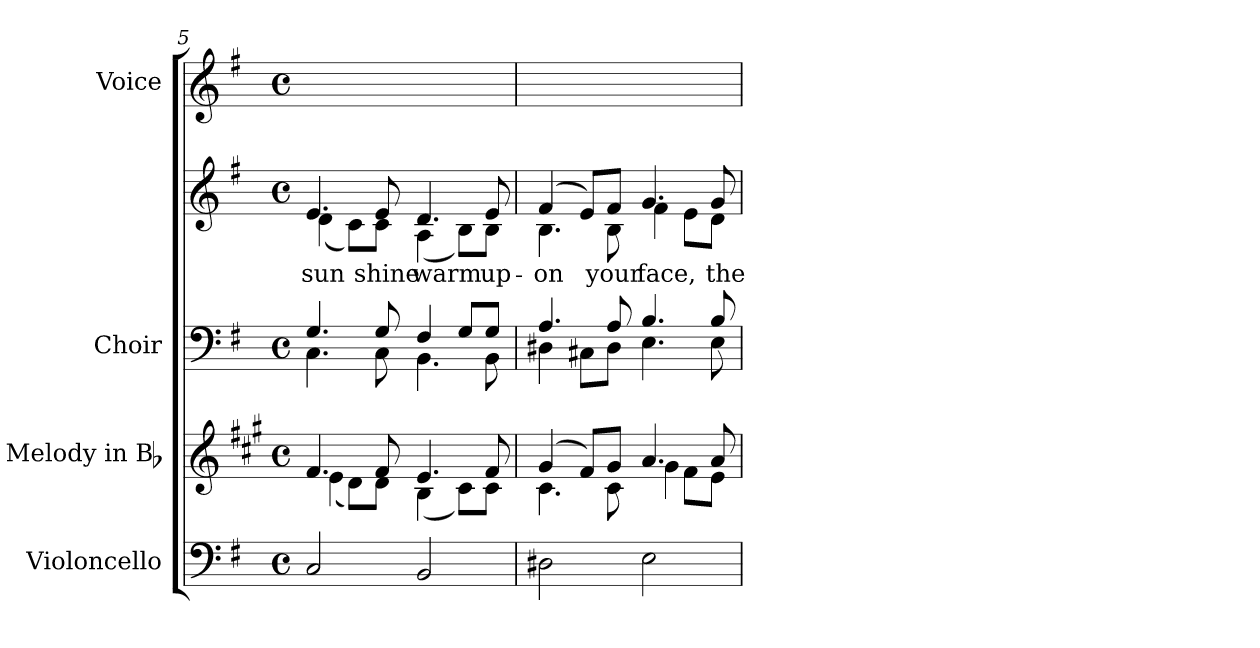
**kern	**kern	**kern	**kern	**text	**kern	**text
*part4	*part3	*part2	*part2	*part2	*part1	*part1
*staff5	*staff4	*staff3	*staff2	*staff2	*staff1	*staff1
*I"Violoncello	*I"Melody in Bb	*I"Choir	*	*	*I"Voice	*
*I'Vc.	*I'Bb	*I'Choir	*	*	*I'Voice	*
!!LO:LB:g=z
*clefF4	*clefG2	*clefF4	*clefG2	*	*clefG2	*
*	*ITrd1c2	*	*	*	*	*
*k[f#]	*k[f#]	*k[f#]	*k[f#]	*	*k[f#]	*
*G:	*G:	*G:	*G:	*	*G:	*
*M4/4	*M4/4	*M4/4	*M4/4	*	*M4/4	*
*met(c)	*met(c)	*met(c)	*met(c)	*	*met(c)	*
=5	=5	=5	=5	=5	=5	=5
*	*^	*^	*	*	*	*
!	!	!	!	!	!	!LO:LY:b:color=#000000	!	!
*	*	*	*	*	*^	*	*	*
!	!	!	!	!	!	!	!	!	!LO:LY:b:color=#000000
*	*	*	*	*	*	*	*	*^	*
2Ci/	4.ei/	(4di\	4.Gi/	4.Ci\	4.ei/	(4di\	sun	4.ei/yy	(4di\yy	sun
.	.	8ci\L)	.	.	.	8ci\L)	.	.	8ci/Lyy)	.
!	!	!	!	!	!	!	!LO:LY:b:color=#000000	!	!	!
!	!	!	!	!	!	!	!	!	!	!LO:LY:b:color=#000000
.	8ei/	8ci\J	8Gi/	8Ci\	8ei/	8ci\J	shine	8ei/yy	8ci/Jyy	shine
!	!	!	!	!	!	!	!LO:LY:b:color=#000000	!	!	!
!	!	!	!	!	!	!	!	!	!	!LO:LY:b:color=#000000
2BBi/	4.di/	(4Ai\	4F#i/	4.BBi\	4.di/	(4Ai\	warm	4.di/yy	(4Ai\yy	warm
.	.	8Bi\L)	8Gi/L	.	.	8Bi\L)	.	.	8Bi/Lyy)	.
!	!	!	!	!	!	!	!LO:LY:b:color=#000000	!	!	!
!	!	!	!	!	!	!	!	!	!	!LO:LY:b:color=#000000
.	8ei/	8Bi\J	8Gi/J	8BBi\	8ei/	8Bi\J	up-	8ei/yy	8Bi/Jyy	up-
=6	=6	=6	=6	=6	=6	=6	=6	=6	=6	=6
!	!	!	!	!	!	!	!LO:LY:b:color=#000000	!	!	!
!	!	!	!	!	!	!	!	!	!	!LO:LY:b:color=#000000
2D#Xi\	(4f#i/	4.Bi\	4.Ai/	4D#Xi\	(4f#i/	4.Bi\	-on	(4f#i/yy	4.Bi\yy	-on
.	8ei/L)	.	.	8C#Xi\L	8ei/L)	.	.	8ei/Lyy)	.	.
!	!	!	!	!	!	!	!LO:LY:b:color=#000000	!	!	!
!	!	!	!	!	!	!	!	!	!	!LO:LY:b:color=#000000
.	8f#i/J	8Bi\	8Ai/	8D#i\J	8f#i/J	8Bi\	your	8f#i/Jyy	8Bi/yy	your
!	!	!	!	!	!	!	!LO:LY:b:color=#000000	!	!	!
!	!	!	!	!	!	!	!	!	!	!LO:LY:b:color=#000000
2Ei\	4.gi/	4f#i\	4.Bi/	4.Ei\	4.gi/	4f#i\	face,	4.gi/yy	4f#i\yy	face,
.	.	8ei\L	.	.	.	8ei\L	.	.	8ei/Lyy	.
!	!	!	!	!	!	!	!LO:LY:b:color=#000000	!	!	!
!	!	!	!	!	!	!	!	!	!	!LO:LY:b:color=#000000
.	8gi/	8di\J	8Bi/	8Ei\	8gi/	8di\J	the	8gi/yy	8di/Jyy	the
*	*v	*v	*	*	*	*	*	*v	*v	*
*	*	*v	*v	*	*	*	*	*
*	*	*	*v	*v	*	*	*
=	=	=	=	=	=	=
*-	*-	*-	*-	*-	*-	*-
